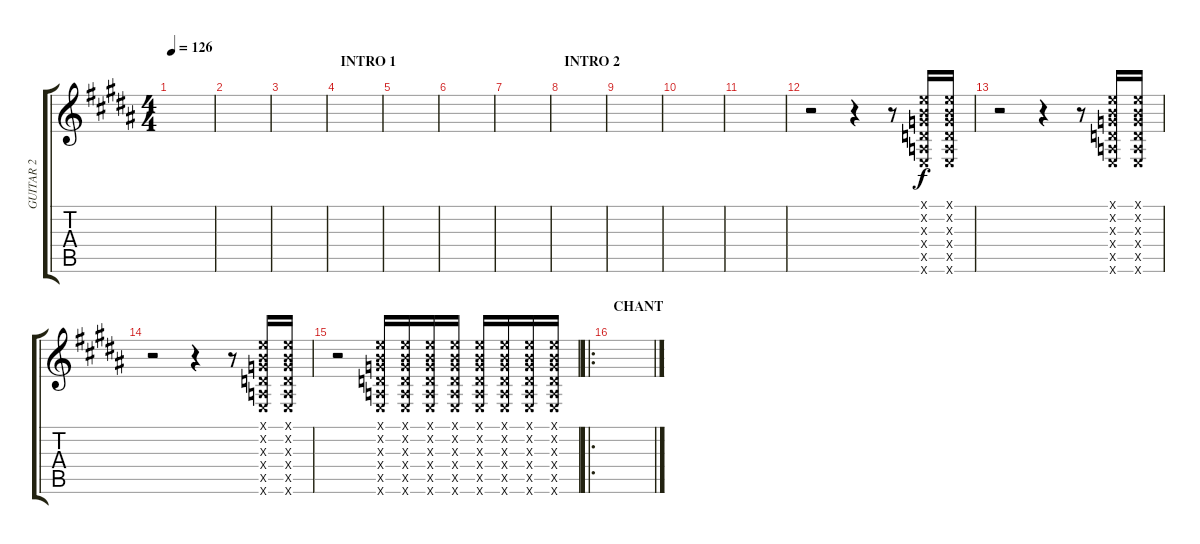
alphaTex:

\track ("GUITAR 2" "GUITAR 2") {instrument distortionguitar}
\staff {score tabs}
\tuning (E4 B3 G3 D3 A2 E2) {hide}
\ts (4 4)
\tempo 126
\clef g2
\ks b
|
|
|
\section ("" "INTRO 1")
|
|
|
|
\section ("" "INTRO 2")
|
|
|
|
r.2{volume 14} r.4 r.8 (0.1{x} 0.2{x} 0.3{x} 0.4{x} 0.5{x} 0.6{x}).16 (0.1{x} 0.2{x} 0.3{x} 0.4{x} 0.5{x} 0.6{x}).16 |
r.2 r.4 r.8 (0.1{x} 0.2{x} 0.3{x} 0.4{x} 0.5{x} 0.6{x}).16 (0.1{x} 0.2{x} 0.3{x} 0.4{x} 0.5{x} 0.6{x}).16 |
r.2 r.4 r.8 (0.1{x} 0.2{x} 0.3{x} 0.4{x} 0.5{x} 0.6{x}).16 (0.1{x} 0.2{x} 0.3{x} 0.4{x} 0.5{x} 0.6{x}).16 |
r.2 (0.1{x} 0.2{x} 0.3{x} 0.4{x} 0.5{x} 0.6{x}).16 (0.1{x} 0.2{x} 0.3{x} 0.4{x} 0.5{x} 0.6{x}).16 (0.1{x} 0.2{x} 0.3{x} 0.4{x} 0.5{x} 0.6{x}).16 (0.1{x} 0.2{x} 0.3{x} 0.4{x} 0.5{x} 0.6{x}).16 (0.1{x} 0.2{x} 0.3{x} 0.4{x} 0.5{x} 0.6{x}).16 (0.1{x} 0.2{x} 0.3{x} 0.4{x} 0.5{x} 0.6{x}).16 (0.1{x} 0.2{x} 0.3{x} 0.4{x} 0.5{x} 0.6{x}).16 (0.1{x} 0.2{x} 0.3{x} 0.4{x} 0.5{x} 0.6{x}).16 |
\ro
\section ("" "CHANT")
